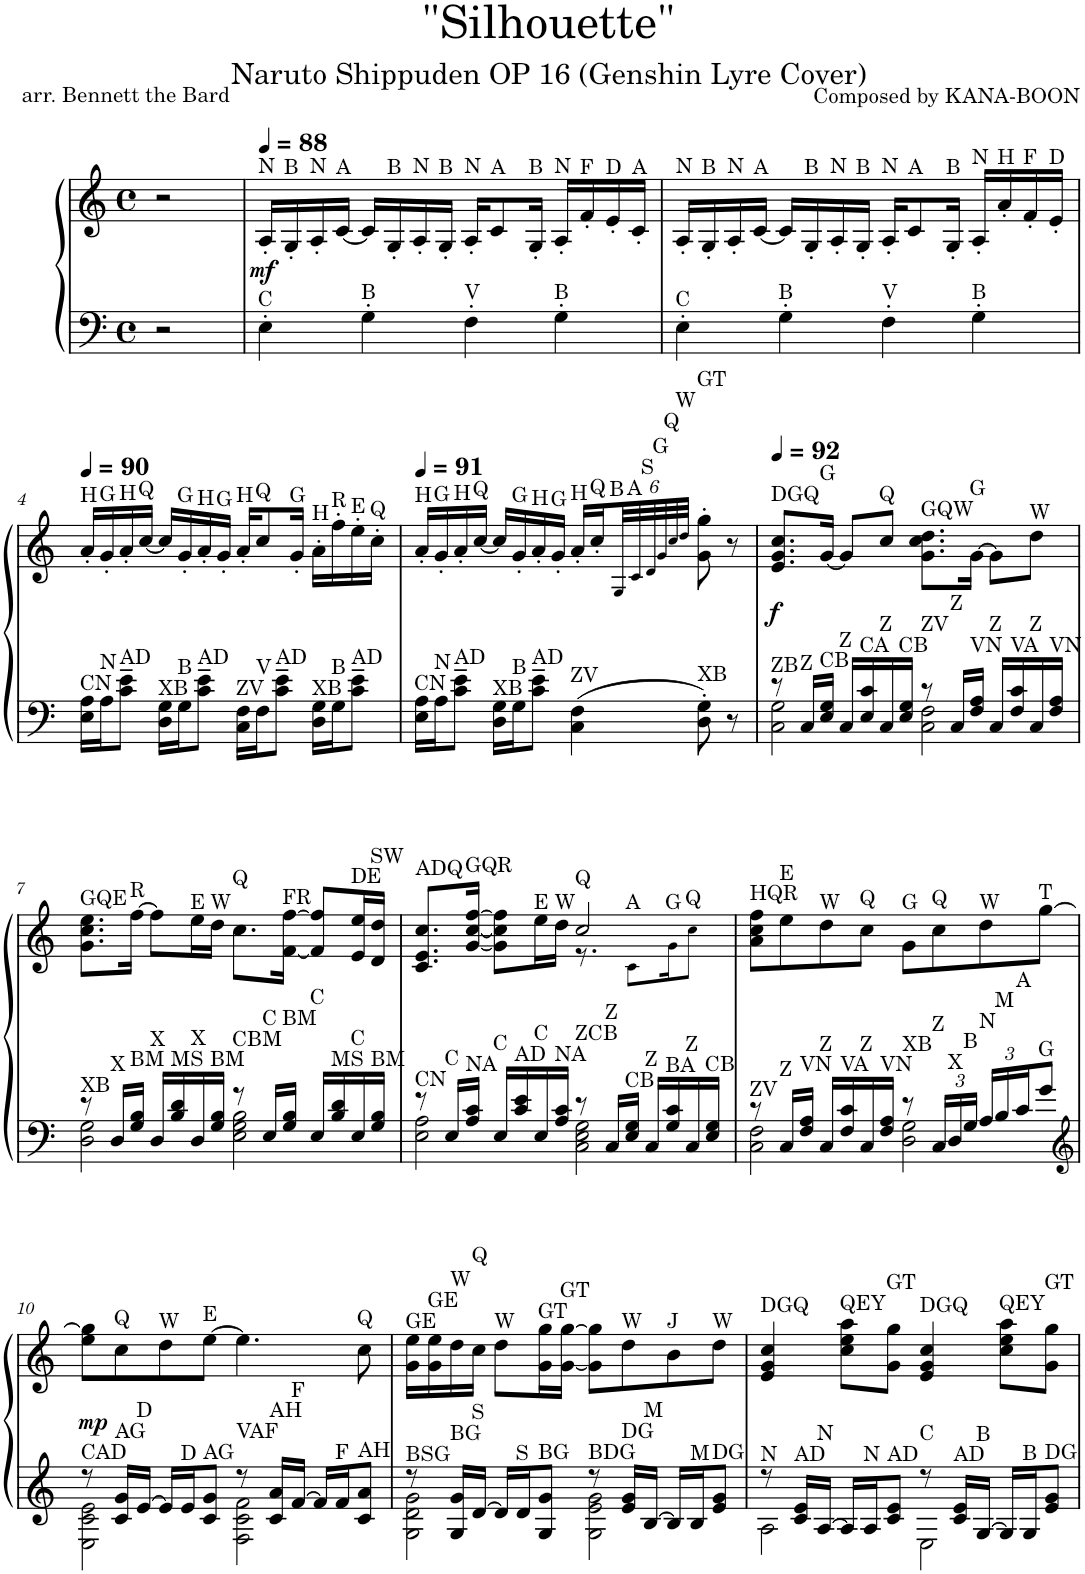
**kern	**kern	**dynam
*part1	*part1	*part1
*staff2	*staff1	*staff1/2
*I"Piano	*	*
*I'Pno.	*	*
*clefF4	*clefG2	*
*k[]	*k[]	*
*M4/4	*M4/4	*
*met(c)	*met(c)	*
=1	=1	=1
2r	2r	.
=2	=2	=2
*	*MM88	*
!	!LO:TX:a:t=N	!
!LO:TX:a:t=C	!	!
!	!	!LO:DY:b
4E'\	16A'/LL	mf
!	!LO:TX:a:t=B	!
.	16G'/	.
!	!LO:TX:a:t=N	!
.	16A'/	.
!	!LO:TX:a:t=A	!
.	[16c/JJ	.
!LO:TX:a:t=B	!	!
4G'\	16c/LL]	.
!	!LO:TX:a:t=B	!
.	16G'/	.
!	!LO:TX:a:t=N	!
.	16A'/	.
!	!LO:TX:a:t=B	!
.	16G'/JJ	.
!	!LO:TX:a:t=N	!
!LO:TX:a:t=V	!	!
4F'\	16A'/KL	.
!	!LO:TX:a:t=A	!
.	8c/	.
!	!LO:TX:a:t=B	!
.	16G'/Jk	.
!	!LO:TX:a:t=N	!
!LO:TX:a:t=B	!	!
4G'\	16A'/LL	.
!	!LO:TX:a:t=F	!
.	16f'/	.
!	!LO:TX:a:t=D	!
.	16e'/	.
!	!LO:TX:a:t=A	!
.	16c'/JJ	.
=3	=3	=3
!	!LO:TX:a:t=N	!
!LO:TX:a:t=C	!	!
4E'\	16A'/LL	.
!	!LO:TX:a:t=B	!
.	16G'/	.
!	!LO:TX:a:t=N	!
.	16A'/	.
!	!LO:TX:a:t=A	!
.	[16c/JJ	.
!LO:TX:a:t=B	!	!
4G'\	16c/LL]	.
!	!LO:TX:a:t=B	!
.	16G'/	.
!	!LO:TX:a:t=N	!
.	16A'/	.
!	!LO:TX:a:t=B	!
.	16G'/JJ	.
!	!LO:TX:a:t=N	!
!LO:TX:a:t=V	!	!
4F'\	16A'/KL	.
!	!LO:TX:a:t=A	!
.	8c/	.
!	!LO:TX:a:t=B	!
.	16G'/Jk	.
!	!LO:TX:a:t=N	!
!LO:TX:a:t=B	!	!
4G'\	16A'/LL	.
!	!LO:TX:a:t=H	!
.	16a'/	.
!	!LO:TX:a:t=F	!
.	16f'/	.
!	!LO:TX:a:t=D	!
.	16e'/JJ	.
!!LO:LB:g=z
=4	=4	=4
*	*MM90	*
!	!LO:TX:a:t=H	!
!LO:TX:a:t=CN	!	!
16E\ 16A\LL	16a'/LL	.
!	!LO:TX:a:t=G	!
!LO:TX:a:t=N	!	!
16A\J	16g'/	.
!	!LO:TX:a:t=H	!
!LO:TX:a:t=AD	!	!
8c\~ 8e\~J	16a'/	.
!	!LO:TX:a:t=Q	!
.	[16cc/JJ	.
!LO:TX:a:t=XB	!	!
16D\ 16G\LL	16cc/LL]	.
!	!LO:TX:a:t=G	!
!LO:TX:a:t=B	!	!
16G\J	16g'/	.
!	!LO:TX:a:t=H	!
!LO:TX:a:t=AD	!	!
8c\~ 8e\~J	16a'/	.
!	!LO:TX:a:t=G	!
.	16g'/JJ	.
!	!LO:TX:a:t=H	!
!LO:TX:a:t=ZV	!	!
16C\ 16F\LL	16a'/KL	.
!	!LO:TX:a:t=Q	!
!LO:TX:a:t=V	!	!
16F\J	8cc/	.
!LO:TX:a:t=AD	!	!
8c\~ 8e\~J	.	.
!	!LO:TX:a:t=G	!
.	16g'/Jk	.
!	!LO:TX:a:t=H	!
!LO:TX:a:t=XB	!	!
16D\ 16G\LL	16a'\LL	.
!	!LO:TX:a:t=R	!
!LO:TX:a:t=B	!	!
16G\J	16ff'\	.
!	!LO:TX:a:t=E	!
!LO:TX:a:t=AD	!	!
8c\~ 8e\~J	16ee'\	.
!	!LO:TX:a:t=Q	!
.	16cc'\JJ	.
=5	=5	=5
*	*MM91	*
!	!LO:TX:a:t=H	!
!LO:TX:a:t=CN	!	!
16E\ 16A\LL	16a'/LL	.
!	!LO:TX:a:t=G	!
!LO:TX:a:t=N	!	!
16A\J	16g'/	.
!	!LO:TX:a:t=H	!
!LO:TX:a:t=AD	!	!
8c\~ 8e\~J	16a'/	.
!	!LO:TX:a:t=Q	!
.	[16cc/JJ	.
!LO:TX:a:t=XB	!	!
16D\ 16G\LL	16cc/LL]	.
!	!LO:TX:a:t=G	!
!LO:TX:a:t=B	!	!
16G\J	16g'/	.
!	!LO:TX:a:t=H	!
!LO:TX:a:t=AD	!	!
8c\~ 8e\~J	16a'/	.
!	!LO:TX:a:t=G	!
.	16g'/JJ	.
!	!LO:TX:a:t=H	!
!LO:TX:a:t=ZV	!	!
4C\ 4F\	16a'/LL	.
!	!LO:TX:a:t=Q	!
.	16cc'/	.
*	*Xbrackettup	*
!	!LO:TX:a:t=B	!
.	48G!/L	.
!	!LO:TX:a:t=A	!
.	48c!/	.
!	!LO:TX:a:t=S	!
.	48d!/	.
!	!LO:TX:a:t=G	!
.	48g!/	.
!	!LO:TX:a:t=Q	!
.	48cc!/	.
!	!LO:TX:a:t=W	!
.	48dd!/JJJ	.
!	!LO:TX:a:t=GT	!
!LO:TX:a:t=XB	!	!
8D\' 8G\'	8g\' 8gg\'	.
8r	8r	.
=6	=6	=6
*	*MM92	*
*^	*	*
!	!	!LO:TX:a:t=DGQ	!
!LO:TX:a:t=ZB	!	!	!
!	!	!	!LO:DY:b
8r	2C\ 2G\	8.e/ 8.g/ 8.cc/L	f
!LO:TX:a:t=Z	!	!	!
16C/LL	.	.	.
!	!	!LO:TX:a:t=G	!
!LO:TX:a:t=CB	!	!	!
16E/ 16G/JJ	.	[16g/Jk	.
!LO:TX:a:t=Z	!	!	!
16C/LL	.	8g/L]	.
!LO:TX:a:t=CA	!	!	!
16E/ 16c/	.	.	.
!	!	!LO:TX:a:t=Q	!
!LO:TX:a:t=Z	!	!	!
16C/	.	8cc/J	.
!LO:TX:a:t=CB	!	!	!
16E/ 16G/JJ	.	.	.
!	!	!LO:TX:a:t=GQW	!
!LO:TX:a:t=ZV	!	!	!
8r	2C\ 2F\	8.g\ 8.cc\ 8.dd\L	.
!LO:TX:a:t=Z	!	!	!
16C/LL	.	.	.
!	!	!LO:TX:a:t=G	!
!LO:TX:a:t=VN	!	!	!
16F/ 16A/JJ	.	[16g\Jk	.
!LO:TX:a:t=Z	!	!	!
16C/LL	.	8g\L]	.
!LO:TX:a:t=VA	!	!	!
16F/ 16c/	.	.	.
!	!	!LO:TX:a:t=W	!
!LO:TX:a:t=Z	!	!	!
16C/	.	8dd\J	.
!LO:TX:a:t=VN	!	!	!
16F/ 16A/JJ	.	.	.
!!LO:LB:g=z
=7	=7	=7	=7
!	!	!LO:TX:a:t=GQE	!
!LO:TX:a:t=XB	!	!	!
8r	2D\ 2G\	8.g\ 8.cc\ 8.ee\L	.
!LO:TX:a:t=X	!	!	!
16D/LL	.	.	.
!	!	!LO:TX:a:t=R	!
!LO:TX:a:t=BM	!	!	!
16G/ 16B/JJ	.	[16ff\Jk	.
!LO:TX:a:t=X	!	!	!
16D/LL	.	8ff\L]	.
!LO:TX:a:t=MS	!	!	!
16B/ 16d/	.	.	.
!	!	!LO:TX:a:t=E	!
!LO:TX:a:t=X	!	!	!
16D/	.	16ee\L	.
!	!	!LO:TX:a:t=W	!
!LO:TX:a:t=BM	!	!	!
16G/ 16B/JJ	.	16dd\JJ	.
!	!	!LO:TX:a:t=Q	!
!LO:TX:a:t=CBM	!	!	!
8r	2E\ 2G\ 2B\	8.cc\L	.
!LO:TX:a:t=C	!	!	!
16E/LL	.	.	.
!	!	!LO:TX:a:t=FR	!
!LO:TX:a:t=BM	!	!	!
16G/ 16B/JJ	.	[16f\ [16ff\Jk	.
!LO:TX:a:t=C	!	!	!
16E/LL	.	8f/] 8ff/]L	.
!LO:TX:a:t=MS	!	!	!
16B/ 16d/	.	.	.
!	!	!LO:TX:a:t=DE	!
!LO:TX:a:t=C	!	!	!
16E/	.	16e/ 16ee/L	.
!	!	!LO:TX:a:t=SW	!
!LO:TX:a:t=BM	!	!	!
16G/ 16B/JJ	.	16d/ 16dd/JJ	.
=8	=8	=8	=8
*	*	*^	*
!	!	!LO:TX:a:t=ADQ	!	!
!LO:TX:a:t=CN	!	!	!	!
8r	2E\ 2A\	8.c/ 8.e/ 8.cc/L	2ryy	.
!LO:TX:a:t=C	!	!	!	!
16E/LL	.	.	.	.
!	!	!LO:TX:a:t=GQR	!	!
!LO:TX:a:t=NA	!	!	!	!
16A/ 16c/JJ	.	[16g/ [16cc/ [16ff/Jk	.	.
!LO:TX:a:t=C	!	!	!	!
16E/LL	.	8g\] 8cc\] 8ff\]L	.	.
!LO:TX:a:t=AD	!	!	!	!
16c/ 16e/	.	.	.	.
!	!	!LO:TX:a:t=E	!	!
!LO:TX:a:t=C	!	!	!	!
16E/	.	16ee\L	.	.
!	!	!LO:TX:a:t=W	!	!
!LO:TX:a:t=NA	!	!	!	!
16A/ 16c/JJ	.	16dd\JJ	.	.
!	!	!LO:TX:a:t=Q	!	!
!LO:TX:a:t=ZCB	!	!	!	!
8r	2C\ 2E\ 2G\	2cc/	8.r	.
!LO:TX:a:t=Z	!	!	!	!
16C/LL	.	.	.	.
!	!	!	!LO:TX:a:t=A	!
!LO:TX:a:t=CB	!	!	!	!
16E/ 16G/JJ	.	.	8c!\L	.
!LO:TX:a:t=Z	!	!	!	!
16C/LL	.	.	.	.
!	!	!	!LO:TX:a:t=G	!
!LO:TX:a:t=BA	!	!	!	!
16G/ 16c/	.	.	16g!\K	.
!	!	!	!LO:TX:a:t=Q	!
!LO:TX:a:t=Z	!	!	!	!
16C/	.	.	8cc!\J	.
!LO:TX:a:t=CB	!	!	!	!
16E/ 16G/JJ	.	.	.	.
*	*	*v	*v	*
=9	=9	=9	=9
!	!	!LO:TX:a:t=HQR	!
!LO:TX:a:t=ZV	!	!	!
8r	2C\ 2F\	8a\ 8cc\ 8ff\L	.
!	!	!LO:TX:a:t=E	!
!LO:TX:a:t=Z	!	!	!
16C/LL	.	8ee\	.
!LO:TX:a:t=VN	!	!	!
16F/ 16A/JJ	.	.	.
!	!	!LO:TX:a:t=W	!
!LO:TX:a:t=Z	!	!	!
16C/LL	.	8dd\	.
!LO:TX:a:t=VA	!	!	!
16F/ 16c/	.	.	.
!	!	!LO:TX:a:t=Q	!
!LO:TX:a:t=Z	!	!	!
16C/	.	8cc\J	.
!LO:TX:a:t=VN	!	!	!
16F/ 16A/JJ	.	.	.
!	!	!LO:TX:a:t=G	!
!LO:TX:a:t=XB	!	!	!
8r	2D\ 2G\	8g\L	.
*Xbrackettup	*	*	*
!	!	!LO:TX:a:t=Q	!
!LO:TX:a:t=Z	!	!	!
24C/LL	.	8cc\	.
!LO:TX:a:t=X	!	!	!
24D/	.	.	.
!LO:TX:a:t=B	!	!	!
24G/JJ	.	.	.
!	!	!LO:TX:a:t=W	!
!LO:TX:a:t=N	!	!	!
24A/LL	.	8dd\	.
!LO:TX:a:t=M	!	!	!
24B/	.	.	.
!LO:TX:a:t=A	!	!	!
24c/J	.	.	.
!	!	!LO:TX:a:t=T	!
!LO:TX:a:t=G	!	!	!
8g/J	.	[8gg\J	.
!!LO:LB:g=z
=10	=10	=10	=10
*clefG2	*	*	*
!LO:TX:a:t=CAD	!	!	!
!	!	!	!LO:DY:b
8r	2E\ 2c\ 2e\	8ee\ 8gg\]L	mp
!	!	!LO:TX:a:t=Q	!
!LO:TX:a:t=AG	!	!	!
16c/ 16g/LL	.	8cc\	.
!LO:TX:a:t=D	!	!	!
[16e/JJ	.	.	.
!	!	!LO:TX:a:t=W	!
16e/LL]	.	8dd\	.
!LO:TX:a:t=D	!	!	!
16e/J	.	.	.
!	!	!LO:TX:a:t=E	!
!LO:TX:a:t=AG	!	!	!
8c/ 8g/J	.	[8ee\J	.
!LO:TX:a:t=VAF	!	!	!
8r	2F\ 2c\ 2f\	4.ee\]	.
!LO:TX:a:t=AH	!	!	!
16c/ 16a/LL	.	.	.
!LO:TX:a:t=F	!	!	!
[16f/JJ	.	.	.
16f/LL]	.	.	.
!LO:TX:a:t=F	!	!	!
16f/J	.	.	.
!	!	!LO:TX:a:t=Q	!
!LO:TX:a:t=AH	!	!	!
8c/ 8a/J	.	8cc\	.
=11	=11	=11	=11
!	!	!LO:TX:a:t=GE	!
!LO:TX:a:t=BSG	!	!	!
8r	2G\ 2d\ 2g\	16g\ 16ee\LL	.
!	!	!LO:TX:a:t=GE	!
.	.	16g\ 16ee\	.
!	!	!LO:TX:a:t=W	!
!LO:TX:a:t=BG	!	!	!
16G/ 16g/LL	.	16dd\	.
!	!	!LO:TX:a:t=Q	!
!LO:TX:a:t=S	!	!	!
[16d/JJ	.	16cc\JJ	.
!	!	!LO:TX:a:t=W	!
16d/LL]	.	8dd\L	.
!LO:TX:a:t=S	!	!	!
16d/J	.	.	.
!	!	!LO:TX:a:t=GT	!
!LO:TX:a:t=BG	!	!	!
8G/ 8g/J	.	16g\ 16gg\L	.
!	!	!LO:TX:a:t=GT	!
.	.	[16g\ [16gg\JJ	.
!LO:TX:a:t=BDG	!	!	!
8r	2G\ 2e\ 2g\	8g\] 8gg\]L	.
!	!	!LO:TX:a:t=W	!
!LO:TX:a:t=DG	!	!	!
16e/ 16g/LL	.	8dd\	.
!LO:TX:a:t=M	!	!	!
[16B/JJ	.	.	.
!	!	!LO:TX:a:t=J	!
16B/LL]	.	8b\	.
!LO:TX:a:t=M	!	!	!
16B/J	.	.	.
!	!	!LO:TX:a:t=W	!
!LO:TX:a:t=DG	!	!	!
8e/ 8g/J	.	8dd\J	.
=12	=12	=12	=12
!	!	!LO:TX:a:t=DGQ	!
!LO:TX:a:t=N	!	!	!
8r	2A\	4e/ 4g/ 4cc/	.
!LO:TX:a:t=AD	!	!	!
16c/ 16e/LL	.	.	.
!LO:TX:a:t=N	!	!	!
[16A/JJ	.	.	.
!	!	!LO:TX:a:t=QEY	!
16A/LL]	.	8cc\ 8ee\ 8aa\L	.
!LO:TX:a:t=N	!	!	!
16A/J	.	.	.
!	!	!LO:TX:a:t=GT	!
!LO:TX:a:t=AD	!	!	!
8c/ 8e/J	.	8g\ 8gg\J	.
!	!	!LO:TX:a:t=DGQ	!
!LO:TX:a:t=C	!	!	!
8r	2E\	4e/ 4g/ 4cc/	.
!LO:TX:a:t=AD	!	!	!
16c/ 16e/LL	.	.	.
!LO:TX:a:t=B	!	!	!
[16G/JJ	.	.	.
!	!	!LO:TX:a:t=QEY	!
16G/LL]	.	8cc\ 8ee\ 8aa\L	.
!LO:TX:a:t=B	!	!	!
16G/J	.	.	.
!	!	!LO:TX:a:t=GT	!
!LO:TX:a:t=DG	!	!	!
8e/ 8g/J	.	8g\ 8gg\J	.
*v	*v	*	*
=	=	=
*-	*-	*-
